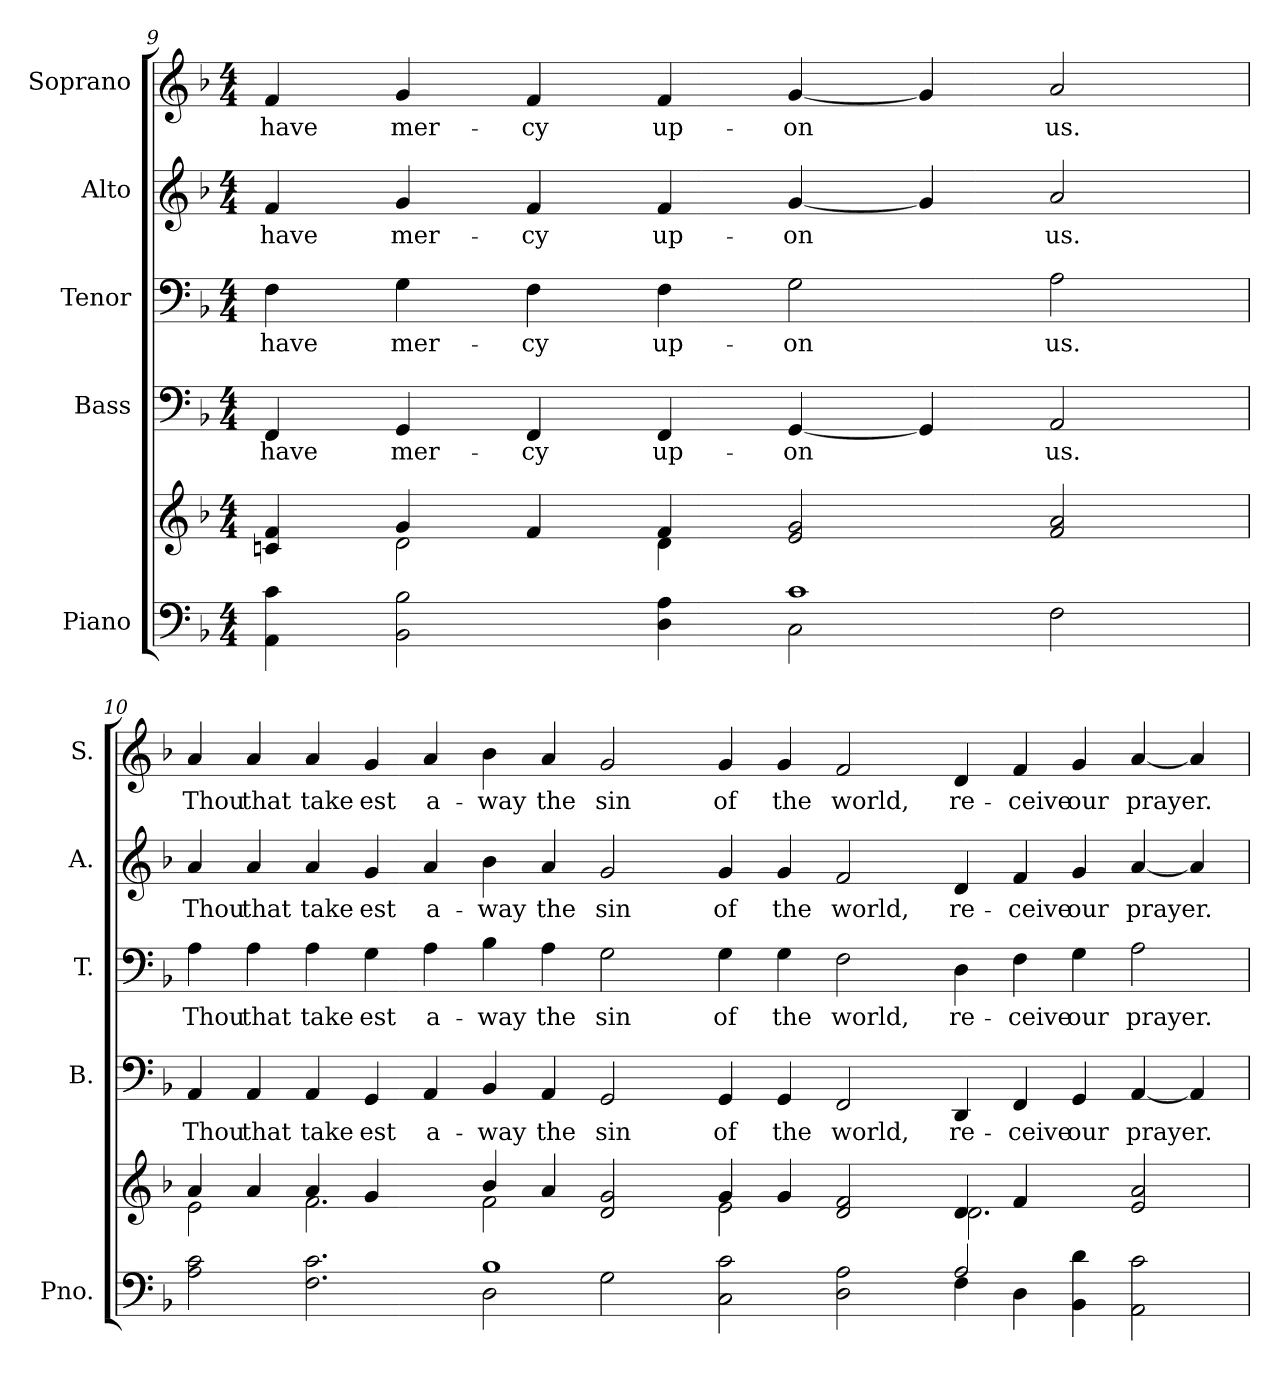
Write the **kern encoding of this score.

**kern	**kern	**kern	**text	**kern	**text	**kern	**text	**kern	**text
*part5	*part5	*part4	*part4	*part3	*part3	*part2	*part2	*part1	*part1
*staff6	*staff5	*staff4	*staff4	*staff3	*staff3	*staff2	*staff2	*staff1	*staff1
*I"Piano	*	*I"Bass	*	*I"Tenor	*	*I"Alto	*	*I"Soprano	*
*I'Pno.	*	*I'B.	*	*I'T.	*	*I'A.	*	*I'S.	*
!!LO:PB:g=z
*clefF4	*clefG2	*clefF4	*	*clefF4	*	*clefG2	*	*clefG2	*
*k[b-]	*k[b-]	*k[b-]	*	*k[b-]	*	*k[b-]	*	*k[b-]	*
*F:	*F:	*F:	*	*F:	*	*F:	*	*F:	*
*M4/4	*M4/4	*M4/4	*	*M4/4	*	*M4/4	*	*M4/4	*
=9	=9	=9	=9	=9	=9	=9	=9	=9	=9
*^	*^	*	*	*	*	*	*	*	*
!	!	!	!	!	!LO:LY:b:color=#000000	!	!	!	!	!	!
!	!	!	!	!	!	!	!LO:LY:b:color=#000000	!	!	!	!
!	!	!	!	!	!	!	!	!	!LO:LY:b:color=#000000	!	!
!	!	!	!	!	!	!	!	!	!	!	!LO:LY:b:color=#000000
4AAi\ 4ci	1ryy	4cni/ 4fi	4ryy	4FFi/	have	4Fi\	have	4fi/	have	4fi/	have
!	!	!	!	!	!LO:LY:b:color=#000000	!	!	!	!	!	!
!	!	!	!	!	!	!	!LO:LY:b:color=#000000	!	!	!	!
!	!	!	!	!	!	!	!	!	!LO:LY:b:color=#000000	!	!
!	!	!	!	!	!	!	!	!	!	!	!LO:LY:b:color=#000000
2BB-i\ 2B-i	.	4gi/	2di\	4GGi/	mer-	4Gi\	mer-	4gi/	mer-	4gi/	mer-
!	!	!	!	!	!LO:LY:b:color=#000000	!	!	!	!	!	!
!	!	!	!	!	!	!	!LO:LY:b:color=#000000	!	!	!	!
!	!	!	!	!	!	!	!	!	!LO:LY:b:color=#000000	!	!
!	!	!	!	!	!	!	!	!	!	!	!LO:LY:b:color=#000000
.	.	4fi/	.	4FFi/	-cy	4Fi\	-cy	4fi/	-cy	4fi/	-cy
!	!	!	!	!	!LO:LY:b:color=#000000	!	!	!	!	!	!
!	!	!	!	!	!	!	!LO:LY:b:color=#000000	!	!	!	!
!	!	!	!	!	!	!	!	!	!LO:LY:b:color=#000000	!	!
!	!	!	!	!	!	!	!	!	!	!	!LO:LY:b:color=#000000
4Di\ 4Ai	.	4fi/	4di\	4FFi/	up-	4Fi\	up-	4fi/	up-	4fi/	up-
!	!	!	!	!	!LO:LY:b:color=#000000	!	!	!	!	!	!
!	!	!	!	!	!	!	!LO:LY:b:color=#000000	!	!	!	!
!	!	!	!	!	!	!	!	!	!LO:LY:b:color=#000000	!	!
!	!	!	!	!	!	!	!	!	!	!	!LO:LY:b:color=#000000
1ci	2Ci\	2ei/ 2gi	1ryy	[<4GGi/	-on	2Gi\	-on	[<4gi/	-on	[<4gi/	-on
.	.	.	.	4GGi/]	.	.	.	4gi/]	.	4gi/]	.
!	!	!	!	!	!LO:LY:b:color=#000000	!	!	!	!	!	!
!	!	!	!	!	!	!	!LO:LY:b:color=#000000	!	!	!	!
!	!	!	!	!	!	!	!	!	!LO:LY:b:color=#000000	!	!
!	!	!	!	!	!	!	!	!	!	!	!LO:LY:b:color=#000000
.	2Fi\	2fi/ 2ai	.	2AAi/	us.	2Ai\	us.	2ai/	us.	2ai/	us.
!!LO:PB:g=z
=10	=10	=10	=10	=10	=10	=10	=10	=10	=10	=10	=10
!	!	!	!	!	!LO:LY:b:color=#000000	!	!	!	!	!	!
!	!	!	!	!	!	!	!LO:LY:b:color=#000000	!	!	!	!
!	!	!	!	!	!	!	!	!	!LO:LY:b:color=#000000	!	!
!	!	!	!	!	!	!	!	!	!	!	!LO:LY:b:color=#000000
2Ai\ 2ci	1ryy	4ai/	2ei\	4AAi/	Thou	4Ai\	Thou	4ai/	Thou	4ai/	Thou
!	!	!	!	!	!LO:LY:b:color=#000000	!	!	!	!	!	!
!	!	!	!	!	!	!	!LO:LY:b:color=#000000	!	!	!	!
!	!	!	!	!	!	!	!	!	!LO:LY:b:color=#000000	!	!
!	!	!	!	!	!	!	!	!	!	!	!LO:LY:b:color=#000000
.	.	4ai/	.	4AAi/	that	4Ai\	that	4ai/	that	4ai/	that
!	!	!	!	!	!LO:LY:b:color=#000000	!	!	!	!	!	!
!	!	!	!	!	!	!	!LO:LY:b:color=#000000	!	!	!	!
!	!	!	!	!	!	!	!	!	!LO:LY:b:color=#000000	!	!
!	!	!	!	!	!	!	!	!	!	!	!LO:LY:b:color=#000000
2.Fi\ 2.ci	.	4ai/	2.fi\	4AAi/	take	4Ai\	take	4ai/	take	4ai/	take
!	!	!	!	!	!LO:LY:b:color=#000000	!	!	!	!	!	!
!	!	!	!	!	!	!	!LO:LY:b:color=#000000	!	!	!	!
!	!	!	!	!	!	!	!	!	!LO:LY:b:color=#000000	!	!
!	!	!	!	!	!	!	!	!	!	!	!LO:LY:b:color=#000000
.	.	4gi/	.	4GGi/	est	4Gi\	est	4gi/	est	4gi/	est
!	!	!	!	!	!LO:LY:b:color=#000000	!	!	!	!	!	!
!	!	!	!	!	!	!	!LO:LY:b:color=#000000	!	!	!	!
!	!	!	!	!	!	!	!	!	!LO:LY:b:color=#000000	!	!
!	!	!	!	!	!	!	!	!	!	!	!LO:LY:b:color=#000000
.	4ryy	4ryy	.	4AAi/	a-	4Ai\	a-	4ai/	a-	4ai/	a-
!	!	!	!	!	!LO:LY:b:color=#000000	!	!	!	!	!	!
!	!	!	!	!	!	!	!LO:LY:b:color=#000000	!	!	!	!
!	!	!	!	!	!	!	!	!	!LO:LY:b:color=#000000	!	!
!	!	!	!	!	!	!	!	!	!	!	!LO:LY:b:color=#000000
1B-i	2Di\	4b-i/	2fi\	4BB-i/	-way	4B-i\	-way	4b-i\	-way	4b-i\	-way
!	!	!	!	!	!LO:LY:b:color=#000000	!	!	!	!	!	!
!	!	!	!	!	!	!	!LO:LY:b:color=#000000	!	!	!	!
!	!	!	!	!	!	!	!	!	!LO:LY:b:color=#000000	!	!
!	!	!	!	!	!	!	!	!	!	!	!LO:LY:b:color=#000000
.	.	4ai/	.	4AAi/	the	4Ai\	the	4ai/	the	4ai/	the
!	!	!	!	!	!LO:LY:b:color=#000000	!	!	!	!	!	!
!	!	!	!	!	!	!	!LO:LY:b:color=#000000	!	!	!	!
!	!	!	!	!	!	!	!	!	!LO:LY:b:color=#000000	!	!
!	!	!	!	!	!	!	!	!	!	!	!LO:LY:b:color=#000000
.	2Gi\	2di/ 2gi	4ryy	2GGi/	sin	2Gi\	sin	2gi/	sin	2gi/	sin
.	.	.	4ryy	.	.	.	.	.	.	.	.
!	!	!	!	!	!LO:LY:b:color=#000000	!	!	!	!	!	!
!	!	!	!	!	!	!	!LO:LY:b:color=#000000	!	!	!	!
!	!	!	!	!	!	!	!	!	!LO:LY:b:color=#000000	!	!
!	!	!	!	!	!	!	!	!	!	!	!LO:LY:b:color=#000000
2Ci\ 2ci	4ryy	4gi/	2ei\	4GGi/	of	4Gi\	of	4gi/	of	4gi/	of
!	!	!	!	!	!LO:LY:b:color=#000000	!	!	!	!	!	!
!	!	!	!	!	!	!	!LO:LY:b:color=#000000	!	!	!	!
!	!	!	!	!	!	!	!	!	!LO:LY:b:color=#000000	!	!
!	!	!	!	!	!	!	!	!	!	!	!LO:LY:b:color=#000000
.	2ryy	4gi/	.	4GGi/	the	4Gi\	the	4gi/	the	4gi/	the
!	!	!	!	!	!LO:LY:b:color=#000000	!	!	!	!	!	!
!	!	!	!	!	!	!	!LO:LY:b:color=#000000	!	!	!	!
!	!	!	!	!	!	!	!	!	!LO:LY:b:color=#000000	!	!
!	!	!	!	!	!	!	!	!	!	!	!LO:LY:b:color=#000000
2Di\ 2Ai	.	2di/ 2fi	4ryy	2FFi/	world,	2Fi\	world,	2fi/	world,	2fi/	world,
.	4ryy	.	4ryy	.	.	.	.	.	.	.	.
!	!	!	!	!	!LO:LY:b:color=#000000	!	!	!	!	!	!
!	!	!	!	!	!	!	!LO:LY:b:color=#000000	!	!	!	!
!	!	!	!	!	!	!	!	!	!LO:LY:b:color=#000000	!	!
!	!	!	!	!	!	!	!	!	!	!	!LO:LY:b:color=#000000
2Ai/	4Fi\	4di/	2.di\	4DDi/	re-	4Di\	re-	4di/	re-	4di/	re-
!	!	!	!	!	!LO:LY:b:color=#000000	!	!	!	!	!	!
!	!	!	!	!	!	!	!LO:LY:b:color=#000000	!	!	!	!
!	!	!	!	!	!	!	!	!	!LO:LY:b:color=#000000	!	!
!	!	!	!	!	!	!	!	!	!	!	!LO:LY:b:color=#000000
.	4Di\	4fi/	.	4FFi/	-ceive	4Fi\	-ceive	4fi/	-ceive	4fi/	-ceive
!	!	!	!	!	!LO:LY:b:color=#000000	!	!	!	!	!	!
!	!	!	!	!	!	!	!LO:LY:b:color=#000000	!	!	!	!
!	!	!	!	!	!	!	!	!	!LO:LY:b:color=#000000	!	!
!	!	!	!	!	!	!	!	!	!	!	!LO:LY:b:color=#000000
4BB-i\ 4di	4ryy	4ryy	.	4GGi/	our	4Gi\	our	4gi/	our	4gi/	our
!	!	!	!	!	!LO:LY:b:color=#000000	!	!	!	!	!	!
!	!	!	!	!	!	!	!LO:LY:b:color=#000000	!	!	!	!
!	!	!	!	!	!	!	!	!	!LO:LY:b:color=#000000	!	!
!	!	!	!	!	!	!	!	!	!	!	!LO:LY:b:color=#000000
2AAi\ 2ci	2ryy	2ei/ 2ai	2ryy	[<4AAi/	prayer.	2Ai\	prayer.	[<4ai/	prayer.	[<4ai/	prayer.
.	.	.	.	4AAi/]	.	.	.	4ai/]	.	4ai/]	.
*v	*v	*	*	*	*	*	*	*	*	*	*
*	*v	*v	*	*	*	*	*	*	*	*
=	=	=	=	=	=	=	=	=	=
*-	*-	*-	*-	*-	*-	*-	*-	*-	*-
